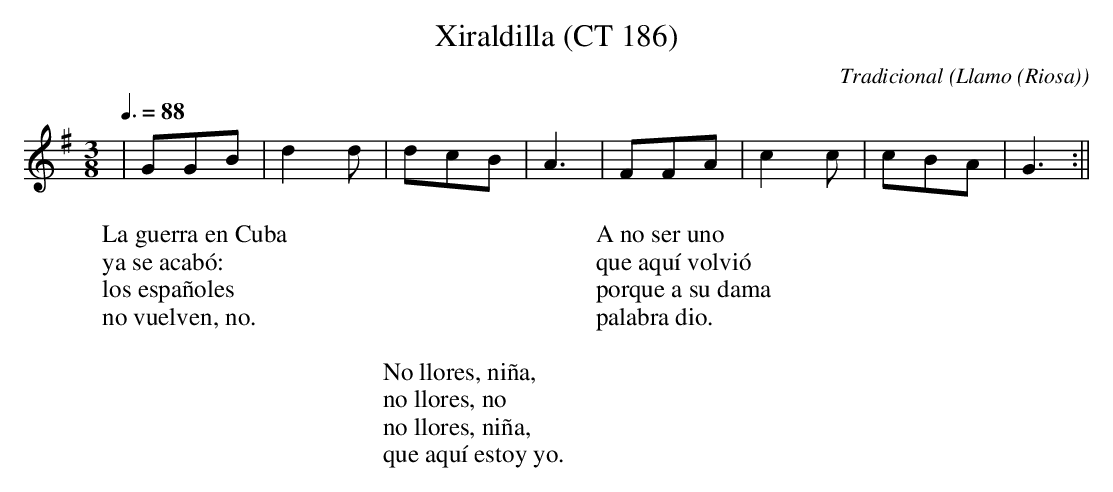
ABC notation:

X:1
T:Xiraldilla (CT 186)
C:Tradicional
O:Llamo (Riosa)
M:3/8
L:1/8
Q:3/8=88
W:La guerra en Cuba
W:ya se acabó:
W:los españoles
W:no vuelven, no.
W:
W:A no ser uno
W:que aquí volvió
W:porque a su dama
W:palabra dio.
W:
W:No llores, niña,
W:no llores, no
W:no llores, niña,
W:que aquí estoy yo.
K:G
|GGB|d2 d|dcB|A3|FFA|c2 c|cBA|G3 :||
